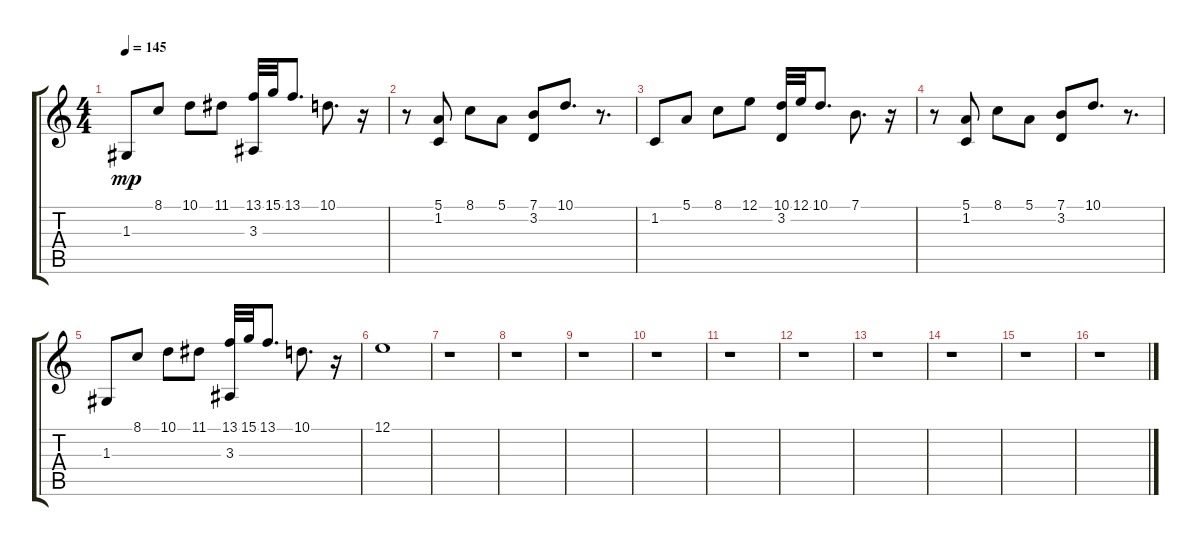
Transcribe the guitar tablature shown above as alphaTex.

\track "" {instrument harpsichord}
\staff {score tabs}
\tuning (E4 B3 G3 D3 A2 E2) {hide}
\ts (4 4)
\tempo 145
\clef g2
\ks c
1.3.8{dy mp} 8.1.8 10.1.8 11.1.8 (13.1 3.3).32 15.1.32 13.1.8{d} 10.1.8{d} r.16 |
r.8 (5.1 1.2).8 8.1.8 5.1.8 (7.1 3.2).8 10.1.8{d} r.8{d} |
1.2.8 5.1.8 8.1.8 12.1.8 (10.1 3.2).32 12.1.32 10.1.8{d} 7.1.8{d} r.16 |
r.8 (5.1 1.2).8 8.1.8 5.1.8 (7.1 3.2).8 10.1.8{d} r.8{d} |
1.3.8 8.1.8 10.1.8 11.1.8 (13.1 3.3).32 15.1.32 13.1.8{d} 10.1.8{d} r.16 |
12.1.1 |
r.1 |
r.1 |
r.1 |
r.1 |
r.1 |
r.1 |
r.1 |
r.1 |
r.1 |
r.1
